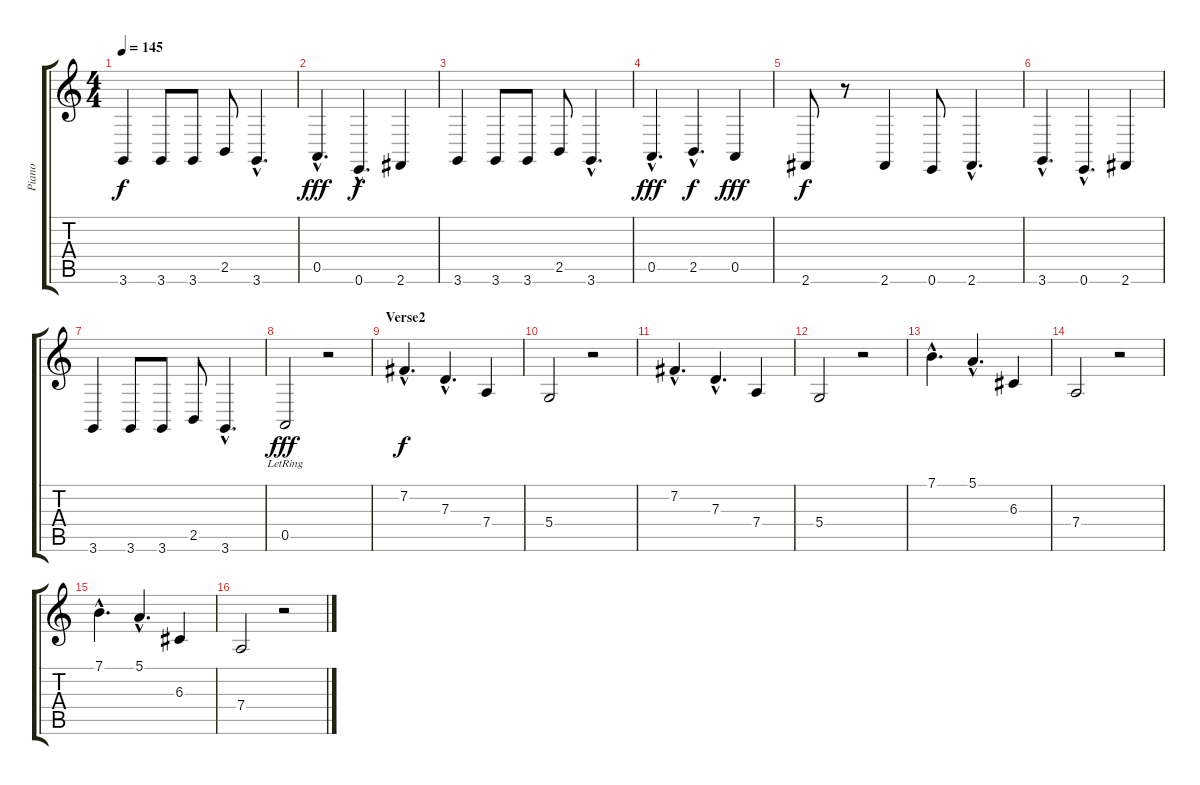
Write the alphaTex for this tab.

\track ("Piano" "Piano") {instrument acousticgrandpiano}
\staff {score tabs}
\tuning (E4 B3 G3 D3 A2 E2) {hide}
\ts (4 4)
\tempo 145
\clef g2
\ks c
3.6.4{dy f} 3.6.8 3.6.8 2.5.8 3.6{hac}.4{d} |
0.5{hac}.4{d dy fff} 0.6{hac}.4{d dy f} 2.6.4 |
3.6.4 3.6.8 3.6.8 2.5.8 3.6{hac}.4{d} |
0.5{hac}.4{d dy fff} 2.5{hac}.4{d dy f} 0.5.4{dy fff} |
2.6.8{dy f} r.8 2.6.4 0.6.8 2.6{hac}.4{d} |
3.6{hac}.4{d} 0.6{hac}.4{d} 2.6.4 |
3.6.4 3.6.8 3.6.8 2.5.8 3.6{hac}.4{d} |
0.5{lr}.2{dy fff} r.2 |
\section ("" "Verse2")
7.2{hac}.4{d dy f} 7.3{hac}.4{d} 7.4.4 |
5.4.2 r.2 |
7.2{hac}.4{d} 7.3{hac}.4{d} 7.4.4 |
5.4.2 r.2 |
7.1{hac}.4{d} 5.1{hac}.4{d} 6.3.4 |
7.4.2 r.2 |
7.1{hac}.4{d} 5.1{hac}.4{d} 6.3.4 |
7.4.2 r.2
